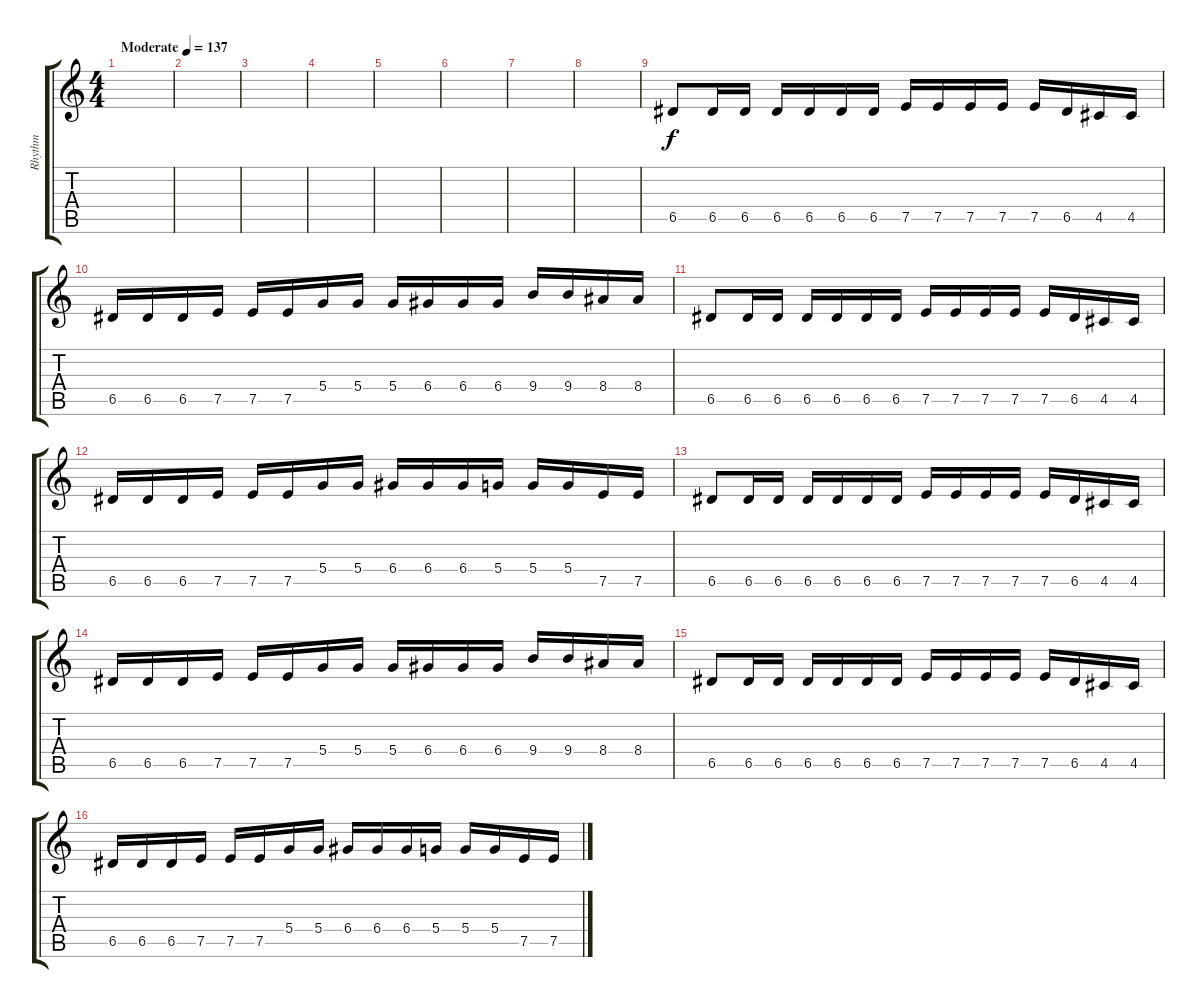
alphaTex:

\track ("Rhythm" "Rhythm") {instrument acousticguitarsteel}
\staff {score tabs}
\tuning (E4 B3 G3 D3 A2 E2) {hide}
\ts (4 4)
\tempo (137 "Moderate")
\clef g2
\ks c
|
|
|
|
|
|
|
|
6.5.8 6.5.16 6.5.16 6.5.16 6.5.16 6.5.16 6.5.16 7.5.16 7.5.16 7.5.16 7.5.16 7.5.16 6.5.16 4.5.16 4.5.16 |
6.5.16 6.5.16 6.5.16 7.5.16 7.5.16 7.5.16 5.4.16 5.4.16 5.4.16 6.4.16 6.4.16 6.4.16 9.4.16 9.4.16 8.4.16 8.4.16 |
6.5.8 6.5.16 6.5.16 6.5.16 6.5.16 6.5.16 6.5.16 7.5.16 7.5.16 7.5.16 7.5.16 7.5.16 6.5.16 4.5.16 4.5.16 |
6.5.16 6.5.16 6.5.16 7.5.16 7.5.16 7.5.16 5.4.16 5.4.16 6.4.16 6.4.16 6.4.16 5.4.16 5.4.16 5.4.16 7.5.16 7.5.16 |
6.5.8 6.5.16 6.5.16 6.5.16 6.5.16 6.5.16 6.5.16 7.5.16 7.5.16 7.5.16 7.5.16 7.5.16 6.5.16 4.5.16 4.5.16 |
6.5.16 6.5.16 6.5.16 7.5.16 7.5.16 7.5.16 5.4.16 5.4.16 5.4.16 6.4.16 6.4.16 6.4.16 9.4.16 9.4.16 8.4.16 8.4.16 |
6.5.8 6.5.16 6.5.16 6.5.16 6.5.16 6.5.16 6.5.16 7.5.16 7.5.16 7.5.16 7.5.16 7.5.16 6.5.16 4.5.16 4.5.16 |
6.5.16 6.5.16 6.5.16 7.5.16 7.5.16 7.5.16 5.4.16 5.4.16 6.4.16 6.4.16 6.4.16 5.4.16 5.4.16 5.4.16 7.5.16 7.5.16
